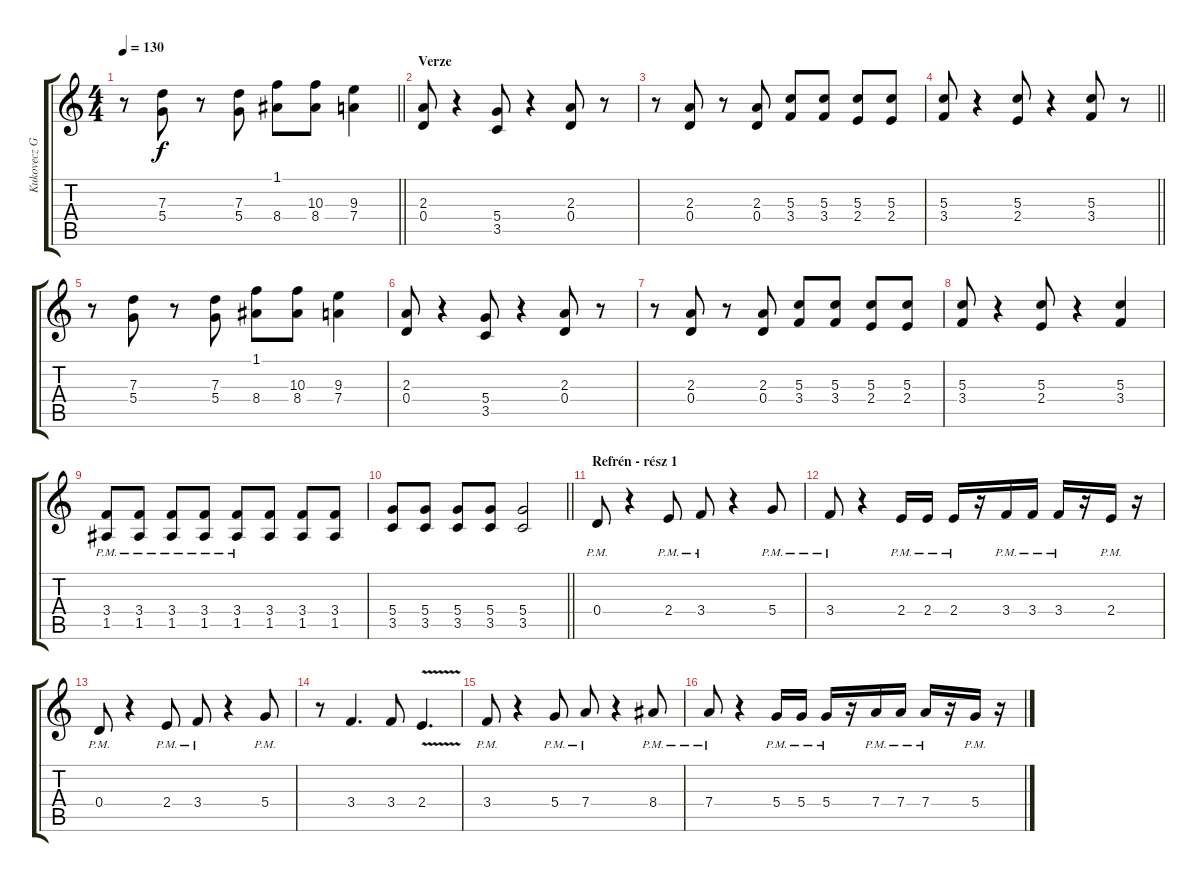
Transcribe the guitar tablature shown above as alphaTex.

\track ("Kukovecz Gábor - gitár" "Kukovecz G") {instrument distortionguitar}
\staff {score tabs}
\tuning (E4 B3 G3 D3 A2 E2) {hide}
\ts (4 4)
\tempo 130
\clef g2
\barLineRight lightlight
\ks c
r.8{dy f} (7.3 5.4).8 r.8 (7.3 5.4).8 (1.1 8.4).8 (10.3 8.4).8 (9.3 7.4).4 |
\section ("" "Verze")
(2.3 0.4).8 r.4 (5.4 3.5).8 r.4 (2.3 0.4).8 r.8 |
r.8 (2.3 0.4).8 r.8 (2.3 0.4).8 (5.3 3.4).8 (5.3 3.4).8 (5.3 2.4).8 (5.3 2.4).8 |
\barLineRight lightlight
(5.3 3.4).8 r.4 (5.3 2.4).8 r.4 (5.3 3.4).8 r.8 |
r.8 (7.3 5.4).8 r.8 (7.3 5.4).8 (1.1 8.4).8 (10.3 8.4).8 (9.3 7.4).4 |
(2.3 0.4).8 r.4 (5.4 3.5).8 r.4 (2.3 0.4).8 r.8 |
r.8 (2.3 0.4).8 r.8 (2.3 0.4).8 (5.3 3.4).8 (5.3 3.4).8 (5.3 2.4).8 (5.3 2.4).8 |
(5.3 3.4).8 r.4 (5.3 2.4).8 r.4 (5.3 3.4).4 |
(3.4{pm} 1.5{pm}).8 (3.4{pm} 1.5{pm}).8 (3.4{pm} 1.5{pm}).8 (3.4{pm} 1.5{pm}).8 (3.4{pm} 1.5{pm}).8 (3.4 1.5).8 (3.4 1.5).8 (3.4 1.5).8 |
\barLineRight lightlight
(5.4 3.5).8 (5.4 3.5).8 (5.4 3.5).8 (5.4 3.5).8 (5.4 3.5).2 |
\section ("" "Refrén - rész 1")
0.4{pm}.8 r.4 2.4{pm}.8 3.4{pm}.8 r.4 5.4{pm}.8 |
3.4{pm}.8 r.4 2.4{pm}.16 2.4{pm}.16 2.4{pm}.16 r.16 3.4{pm}.16 3.4{pm}.16 3.4{pm}.16 r.16 2.4{pm}.16 r.16 |
0.4{pm}.8 r.4 2.4{pm}.8 3.4{pm}.8 r.4 5.4{pm}.8 |
r.8 3.4.4{d} 3.4.8 2.4{v}.4{d} |
3.4{pm}.8 r.4 5.4{pm}.8 7.4{pm}.8 r.4 8.4{pm}.8 |
7.4{pm}.8 r.4 5.4{pm}.16 5.4{pm}.16 5.4{pm}.16 r.16 7.4{pm}.16 7.4{pm}.16 7.4{pm}.16 r.16 5.4{pm}.16 r.16
